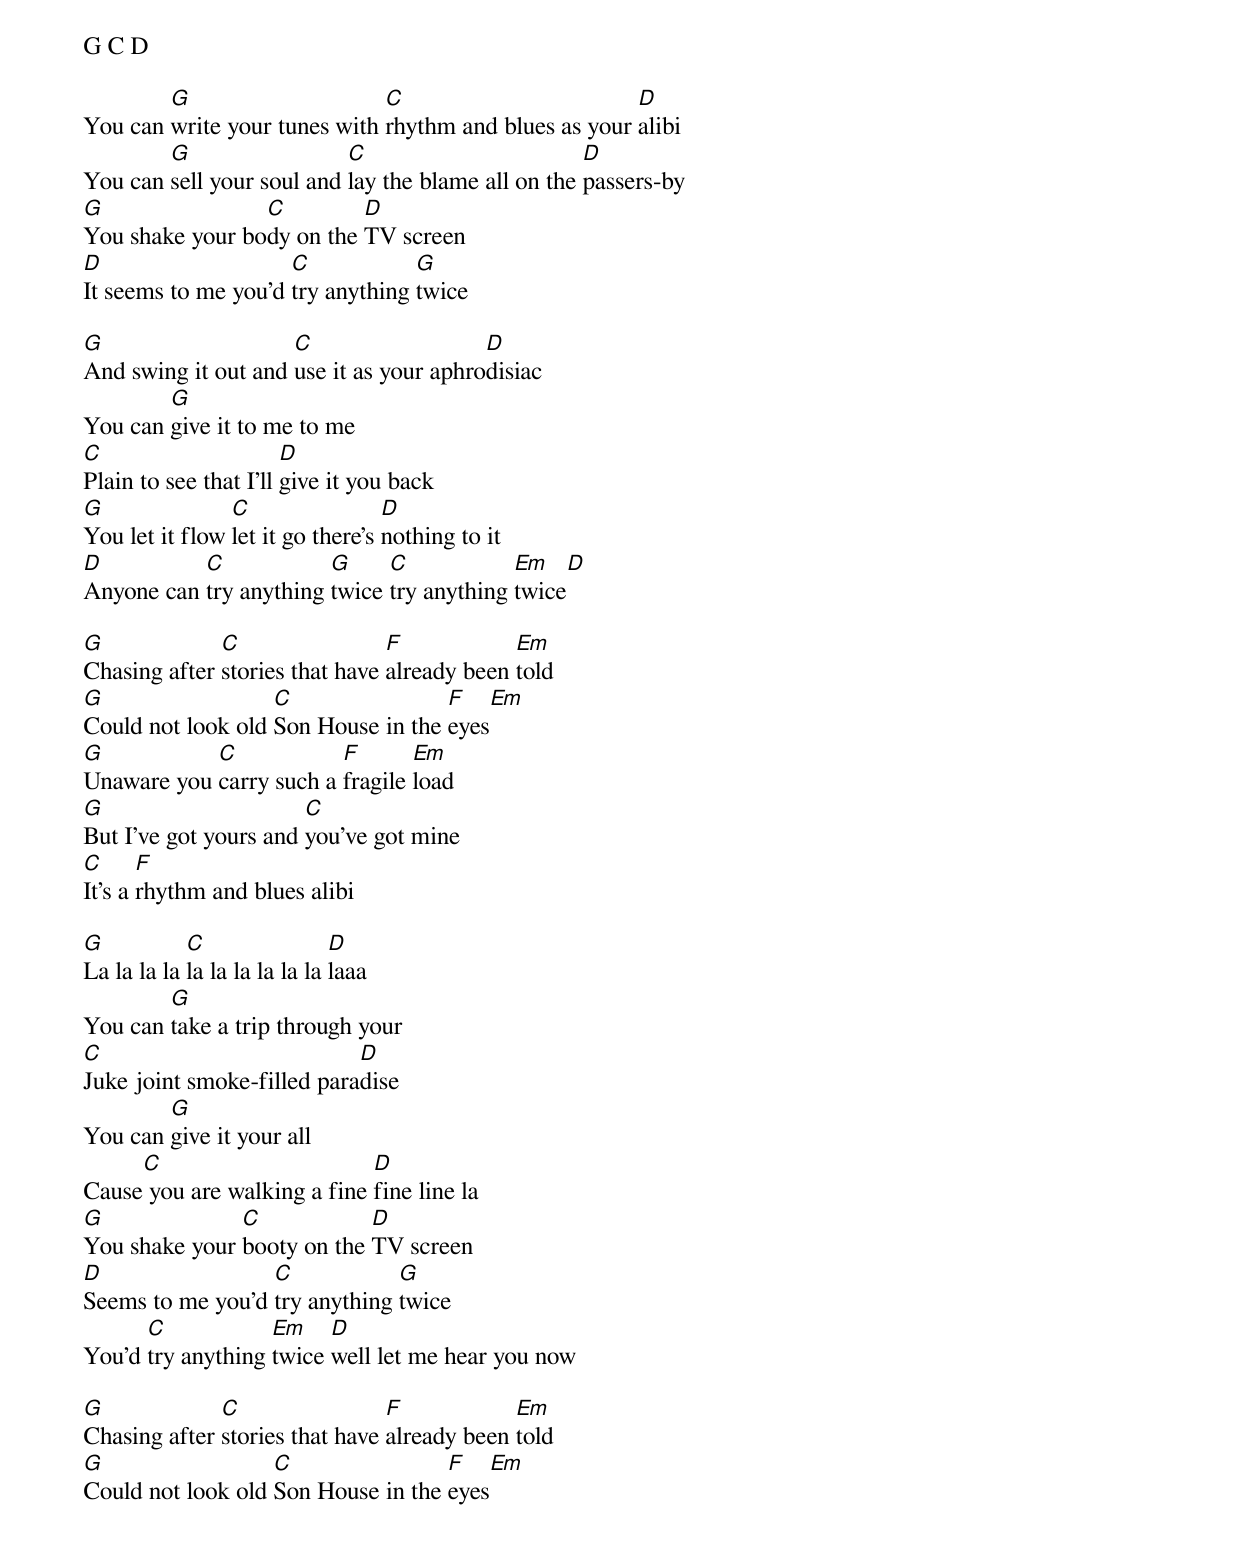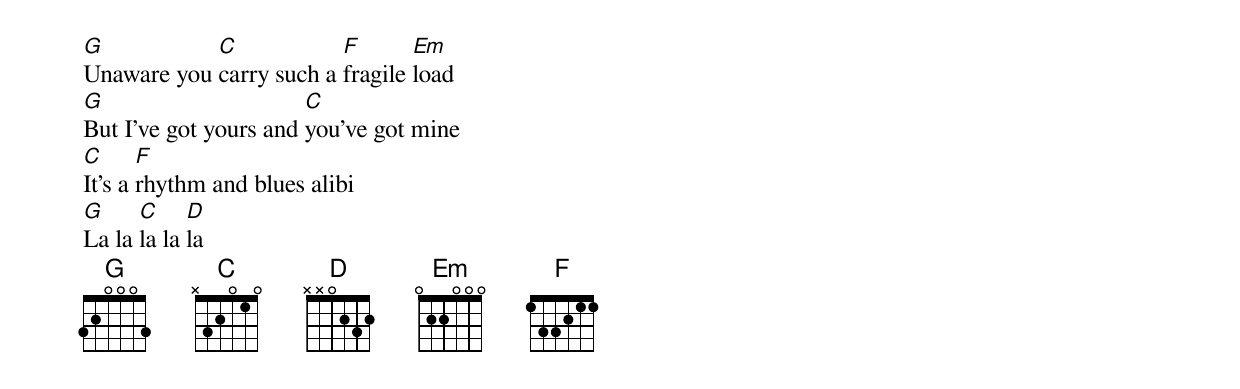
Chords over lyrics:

G C D

        G                     C                        D
You can write your tunes with rhythm and blues as your alibi
        G                  C                        D
You can sell your soul and lay the blame all on the passers-by
G                C         D
You shake your body on the TV screen
D                    C            G
It seems to me you'd try anything twice

G                    C                   D
And swing it out and use it as your aphrodisiac
        G
You can give it to me to me
C                      D
Plain to see that I'll give it you back
G               C                 D
You let it flow let it go there's nothing to it
D          C            G     C            Em    D
Anyone can try anything twice try anything twice

G             C                 F            Em
Chasing after stories that have already been told
G                  C                F     Em
Could not look old Son House in the eyes
G           C            F       Em
Unaware you carry such a fragile load
G                      C
But I've got yours and you've got mine
C      F
It's a rhythm and blues alibi

G           C                 D
La la la la la la la la la la laaa
        G
You can take a trip through your
C                           D
Juke joint smoke-filled paradise
        G
You can give it your all
     C                       D
Cause you are walking a fine fine line la
G              C            D
You shake your booty on the TV screen
D                 C            G
Seems to me you'd try anything twice
      C            Em    D
You'd try anything twice well let me hear you now

G             C                 F            Em
Chasing after stories that have already been told
G                  C                F     Em
Could not look old Son House in the eyes
G           C            F       Em
Unaware you carry such a fragile load
G                      C
But I've got yours and you've got mine
C      F
It's a rhythm and blues alibi
G     C     D
La la la la la
